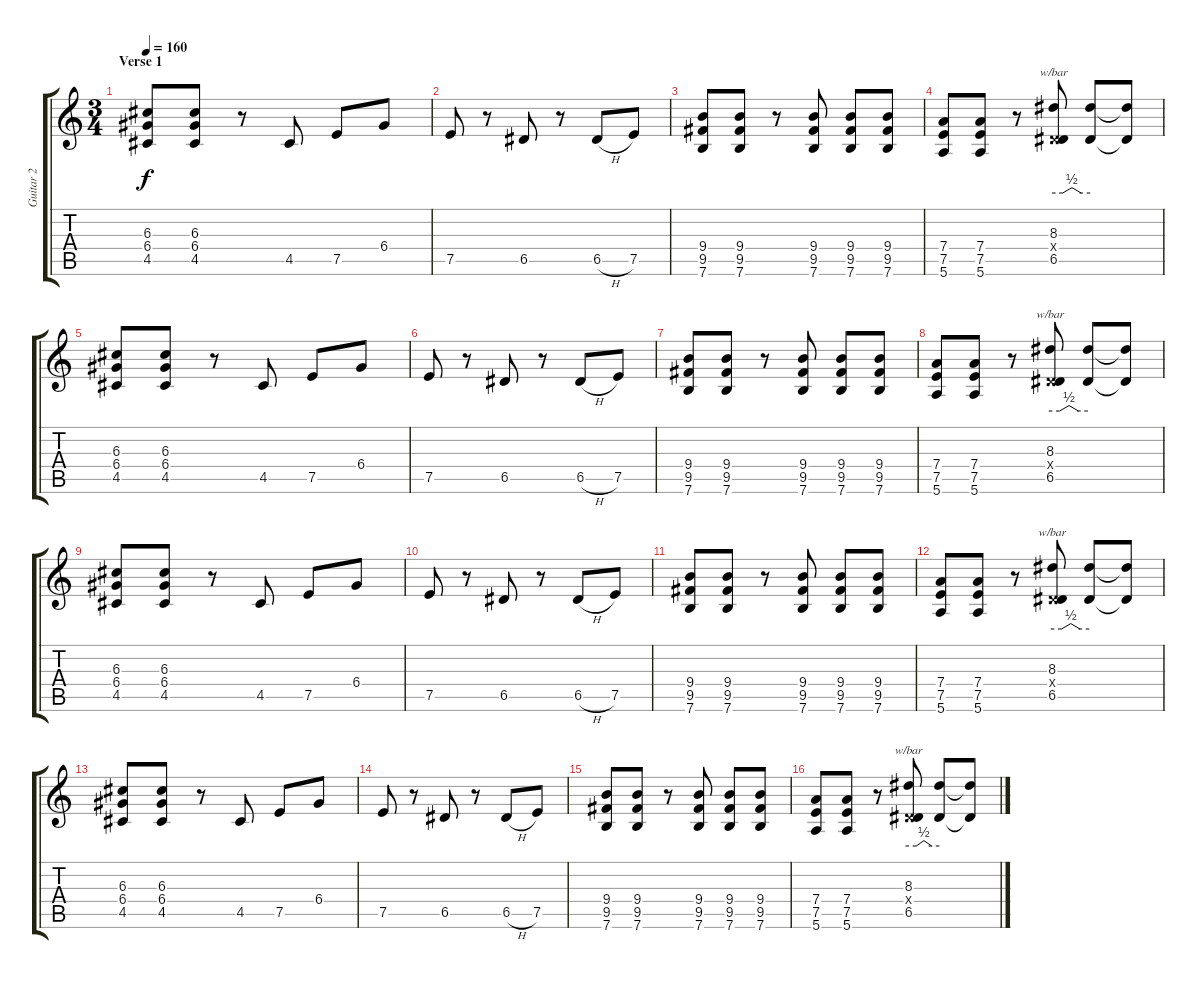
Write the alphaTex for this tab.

\track ("Guitar 2" "Guitar 2") {instrument distortionguitar}
\staff {score tabs}
\tuning (E4 B3 G3 D3 A2 E2) {hide}
\ts (3 4)
\section ("" "Verse 1")
\tempo 160
\clef g2
\ks c
(6.3 6.4 4.5).8{dy f volume 13} (6.3 6.4 4.5).8 r.8 4.5.8 7.5.8 6.4.8 |
7.5.8 r.8 6.5.8 r.8 6.5{h}.8 7.5.8 |
(9.4 9.5 7.6).8 (9.4 9.5 7.6).8 r.8 (9.4 9.5 7.6).8 (9.4 9.5 7.6).8 (9.4 9.5 7.6).8 |
(7.4 7.5 5.6).8 (7.4 7.5 5.6).8 r.8 (8.3 0.4{x} 6.5).8{tbe (custom default 0 0 15 0 30 2 45 0 60 0)} (8.3{t} 6.5{t}).8 (8.3{t} 6.5{t}).8 |
(6.3 6.4 4.5).8 (6.3 6.4 4.5).8 r.8 4.5.8 7.5.8 6.4.8 |
7.5.8 r.8 6.5.8 r.8 6.5{h}.8 7.5.8 |
(9.4 9.5 7.6).8 (9.4 9.5 7.6).8 r.8 (9.4 9.5 7.6).8 (9.4 9.5 7.6).8 (9.4 9.5 7.6).8 |
(7.4 7.5 5.6).8 (7.4 7.5 5.6).8 r.8 (8.3 0.4{x} 6.5).8{tbe (custom default 0 0 15 0 30 2 45 0 60 0)} (8.3{t} 6.5{t}).8 (8.3{t} 6.5{t}).8 |
(6.3 6.4 4.5).8 (6.3 6.4 4.5).8 r.8 4.5.8 7.5.8 6.4.8 |
7.5.8 r.8 6.5.8 r.8 6.5{h}.8 7.5.8 |
(9.4 9.5 7.6).8 (9.4 9.5 7.6).8 r.8 (9.4 9.5 7.6).8 (9.4 9.5 7.6).8 (9.4 9.5 7.6).8 |
(7.4 7.5 5.6).8 (7.4 7.5 5.6).8 r.8 (8.3 0.4{x} 6.5).8{tbe (custom default 0 0 15 0 30 2 45 0 60 0)} (8.3{t} 6.5{t}).8 (8.3{t} 6.5{t}).8 |
(6.3 6.4 4.5).8 (6.3 6.4 4.5).8 r.8 4.5.8 7.5.8 6.4.8 |
7.5.8 r.8 6.5.8 r.8 6.5{h}.8 7.5.8 |
(9.4 9.5 7.6).8 (9.4 9.5 7.6).8 r.8 (9.4 9.5 7.6).8 (9.4 9.5 7.6).8 (9.4 9.5 7.6).8 |
(7.4 7.5 5.6).8 (7.4 7.5 5.6).8 r.8 (8.3 0.4{x} 6.5).8{tbe (custom default 0 0 15 0 30 2 45 0 60 0)} (8.3{t} 6.5{t}).8 (8.3{t} 6.5{t}).8
